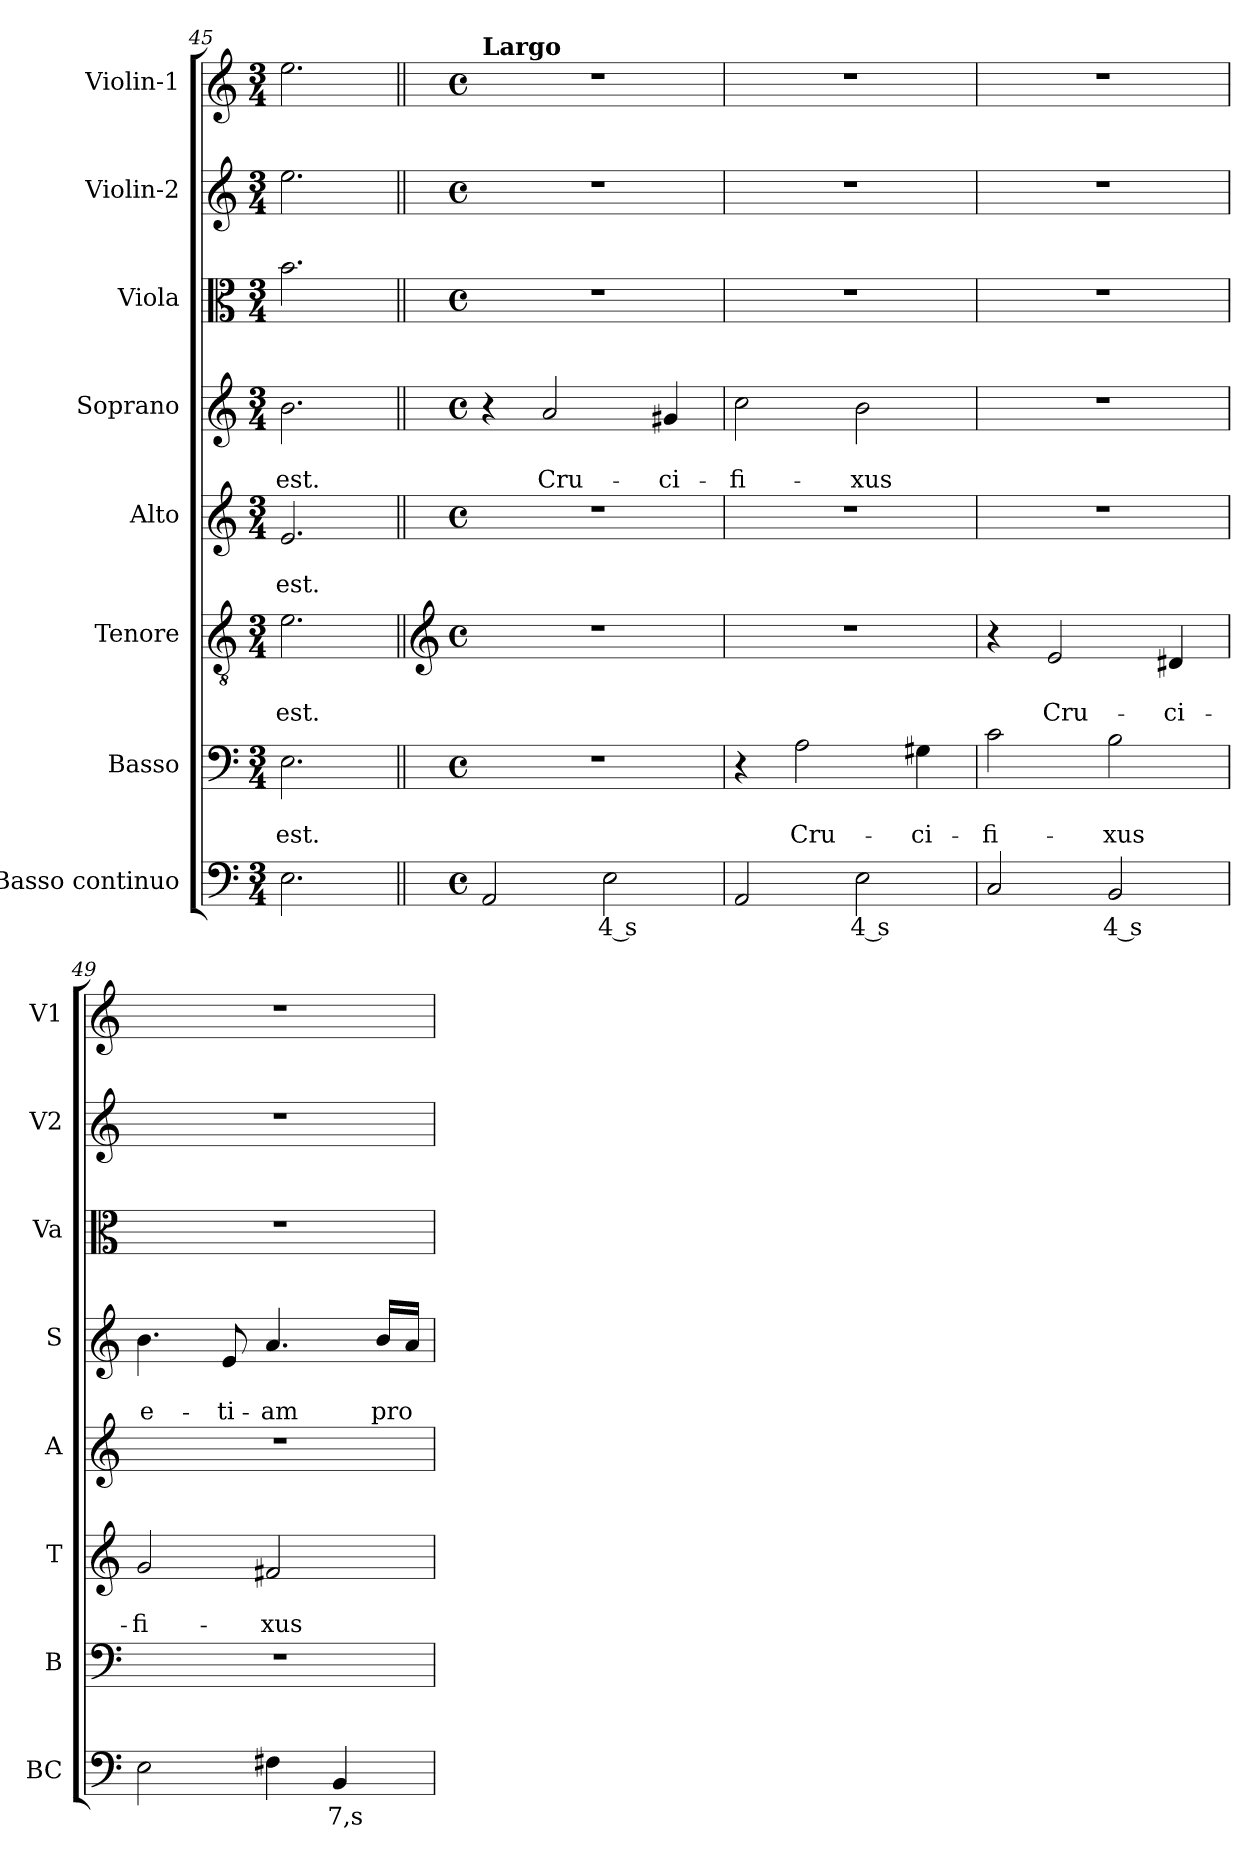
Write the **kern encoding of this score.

**kern	**text	**kern	**text	**text	**kern	**text	**text	**kern	**text	**text	**kern	**text	**text	**kern	**kern	**kern
*part8	*part8	*part7	*part7	*part7	*part6	*part6	*part6	*part5	*part5	*part5	*part4	*part4	*part4	*part3	*part2	*part1
*staff8	*staff8	*staff7	*staff7	*staff7	*staff6	*staff6	*staff6	*staff5	*staff5	*staff5	*staff4	*staff4	*staff4	*staff3	*staff2	*staff1
*I"Basso continuo	*	*I"Basso	*	*	*I"Tenore	*	*	*I"Alto	*	*	*I"Soprano	*	*	*I"Viola	*I"Violin-2	*I"Violin-1
*I'BC	*	*I'B	*	*	*I'T	*	*	*I'A	*	*	*I'S	*	*	*I'Va	*I'V2	*I'V1
*clefF4	*	*clefF4	*	*	*clefGv2	*	*	*clefG2	*	*	*clefG2	*	*	*clefC3	*clefG2	*clefG2
*k[]	*	*k[]	*	*	*k[]	*	*	*k[]	*	*	*k[]	*	*	*k[]	*k[]	*k[]
*C:	*	*C:	*	*	*C:	*	*	*C:	*	*	*C:	*	*	*C:	*C:	*C:
*M3/4	*	*M3/4	*	*	*M3/4	*	*	*M3/4	*	*	*M3/4	*	*	*M3/4	*M3/4	*M3/4
=45	=45	=45	=45	=45	=45	=45	=45	=45	=45	=45	=45	=45	=45	=45	=45	=45
!	!	!	!	!LO:LY:b	!	!	!LO:LY:b	!	!	!LO:LY:b	!	!	!LO:LY:b	!	!	!
2.E\	.	2.E\	.	est.	2.e\	.	est.	2.e/	.	est.	2.b\	.	est.	2.b\	2.ee\	2.ee\
!!LO:PB:g=z
=46||	=46||	=46||	=46||	=46||	=46||	=46||	=46||	=46||	=46||	=46||	=46||	=46||	=46||	=46||	=46||	=46||
*	*	*	*	*	*clefG2	*	*	*	*	*	*	*	*	*	*	*
*M4/4	*	*M4/4	*	*	*M4/4	*	*	*M4/4	*	*	*M4/4	*	*	*M4/4	*M4/4	*M4/4
*met(c)	*	*met(c)	*	*	*met(c)	*	*	*met(c)	*	*	*met(c)	*	*	*met(c)	*met(c)	*met(c)
!	!	!	!	!	!	!	!	!	!	!	!	!	!	!	!	!LO:TX:a:B:t=Largo
2AA/	.	1r	.	.	1r	.	.	1r	.	.	4r	.	.	1r	1r	1r
!	!	!	!	!	!	!	!	!	!	!	!	!	!LO:LY:b	!	!	!
.	.	.	.	.	.	.	.	.	.	.	2a/	.	Cru-	.	.	.
!	!LO:LY:b	!	!	!	!	!	!	!	!	!	!	!	!	!	!	!
2E\	4 s	.	.	.	.	.	.	.	.	.	.	.	.	.	.	.
!	!	!	!	!	!	!	!	!	!	!	!	!	!LO:LY:b	!	!	!
.	.	.	.	.	.	.	.	.	.	.	4g#X/	.	-ci-	.	.	.
=47	=47	=47	=47	=47	=47	=47	=47	=47	=47	=47	=47	=47	=47	=47	=47	=47
!	!	!	!	!	!	!	!	!	!	!	!	!	!LO:LY:b	!	!	!
2AA/	.	4r	.	.	1r	.	.	1r	.	.	2cc\	.	-fi-	1r	1r	1r
!	!	!	!	!LO:LY:b	!	!	!	!	!	!	!	!	!	!	!	!
.	.	2A\	.	Cru-	.	.	.	.	.	.	.	.	.	.	.	.
!	!LO:LY:b	!	!	!	!	!	!	!	!	!	!	!	!LO:LY:b	!	!	!
2E\	4 s	.	.	.	.	.	.	.	.	.	2b\	.	-xus	.	.	.
!	!	!	!	!LO:LY:b	!	!	!	!	!	!	!	!	!	!	!	!
.	.	4G#X\	.	-ci-	.	.	.	.	.	.	.	.	.	.	.	.
=48	=48	=48	=48	=48	=48	=48	=48	=48	=48	=48	=48	=48	=48	=48	=48	=48
!	!	!	!	!LO:LY:b	!	!	!	!	!	!	!	!	!	!	!	!
2C/	.	2c\	.	-fi-	4r	.	.	1r	.	.	1r	.	.	1r	1r	1r
!	!	!	!	!	!	!	!LO:LY:b	!	!	!	!	!	!	!	!	!
.	.	.	.	.	2e/	.	Cru-	.	.	.	.	.	.	.	.	.
!	!LO:LY:b	!	!	!LO:LY:b	!	!	!	!	!	!	!	!	!	!	!	!
2BB/	4 s	2B\	.	-xus	.	.	.	.	.	.	.	.	.	.	.	.
!	!	!	!	!	!	!	!LO:LY:b	!	!	!	!	!	!	!	!	!
.	.	.	.	.	4d#X/	.	-ci-	.	.	.	.	.	.	.	.	.
=49	=49	=49	=49	=49	=49	=49	=49	=49	=49	=49	=49	=49	=49	=49	=49	=49
!	!	!	!	!	!	!	!LO:LY:b	!	!	!	!	!	!LO:LY:b	!	!	!
2E\	.	1r	.	.	2g/	.	-fi-	1r	.	.	4.b\	.	e-	1r	1r	1r
!	!	!	!	!	!	!	!	!	!	!	!	!	!LO:LY:b	!	!	!
.	.	.	.	.	.	.	.	.	.	.	8e/	.	-ti-	.	.	.
!	!	!	!	!	!	!	!LO:LY:b	!	!	!	!	!	!LO:LY:b	!	!	!
4F#X\	.	.	.	.	2f#X/	.	-xus	.	.	.	4.a/	.	-am	.	.	.
!	!LO:LY:b	!	!	!	!	!	!	!	!	!	!	!	!	!	!	!
4BB/	7,s	.	.	.	.	.	.	.	.	.	.	.	.	.	.	.
!	!	!	!	!	!	!	!	!	!	!	!	!	!LO:LY:b	!	!	!
.	.	.	.	.	.	.	.	.	.	.	16b/LL	.	pro	.	.	.
.	.	.	.	.	.	.	.	.	.	.	16a/JJ	.	.	.	.	.
=	=	=	=	=	=	=	=	=	=	=	=	=	=	=	=	=
*-	*-	*-	*-	*-	*-	*-	*-	*-	*-	*-	*-	*-	*-	*-	*-	*-
